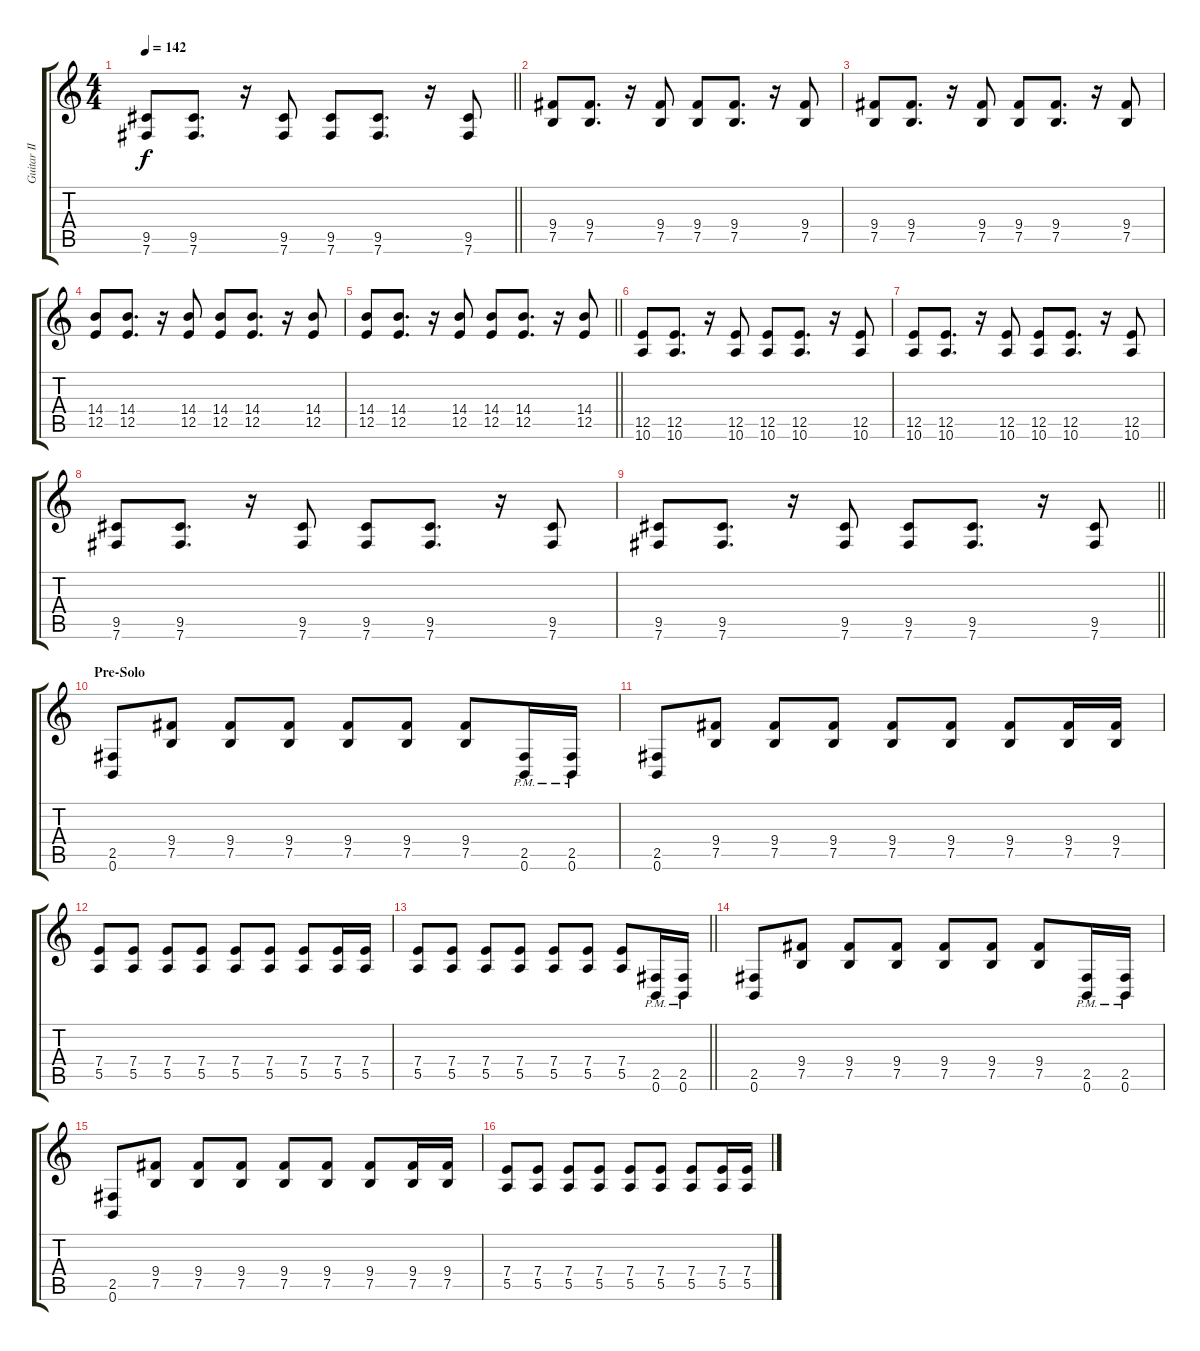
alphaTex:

\track ("Guitar II" "Guitar II") {instrument distortionguitar}
\staff {score tabs}
\tuning (B3 Gb3 D3 A2 E2 B1) {hide}
\ts (4 4)
\tempo 142
\clef g2
\barLineRight lightlight
\ks c
(9.5 7.6).8{dy f} (9.5 7.6).8{d} r.16 (9.5 7.6).8 (9.5 7.6).8 (9.5 7.6).8{d} r.16 (9.5 7.6).8 |
\section ("" "")
(9.4 7.5).8 (9.4 7.5).8{d} r.16 (9.4 7.5).8 (9.4 7.5).8 (9.4 7.5).8{d} r.16 (9.4 7.5).8 |
(9.4 7.5).8 (9.4 7.5).8{d} r.16 (9.4 7.5).8 (9.4 7.5).8 (9.4 7.5).8{d} r.16 (9.4 7.5).8 |
(14.4 12.5).8 (14.4 12.5).8{d} r.16 (14.4 12.5).8 (14.4 12.5).8 (14.4 12.5).8{d} r.16 (14.4 12.5).8 |
\barLineRight lightlight
(14.4 12.5).8 (14.4 12.5).8{d} r.16 (14.4 12.5).8 (14.4 12.5).8 (14.4 12.5).8{d} r.16 (14.4 12.5).8 |
\section ("" "")
(12.5 10.6).8 (12.5 10.6).8{d} r.16 (12.5 10.6).8 (12.5 10.6).8 (12.5 10.6).8{d} r.16 (12.5 10.6).8 |
(12.5 10.6).8 (12.5 10.6).8{d} r.16 (12.5 10.6).8 (12.5 10.6).8 (12.5 10.6).8{d} r.16 (12.5 10.6).8 |
(9.5 7.6).8 (9.5 7.6).8{d} r.16 (9.5 7.6).8 (9.5 7.6).8 (9.5 7.6).8{d} r.16 (9.5 7.6).8 |
\barLineRight lightlight
(9.5 7.6).8 (9.5 7.6).8{d} r.16 (9.5 7.6).8 (9.5 7.6).8 (9.5 7.6).8{d} r.16 (9.5 7.6).8 |
\section ("" "Pre-Solo")
(2.5 0.6).8{volume 14} (9.4 7.5).8 (9.4 7.5).8 (9.4 7.5).8 (9.4 7.5).8 (9.4 7.5).8 (9.4 7.5).8 (2.5{pm} 0.6{pm}).16 (2.5{pm} 0.6{pm}).16 |
(2.5 0.6).8 (9.4 7.5).8 (9.4 7.5).8 (9.4 7.5).8 (9.4 7.5).8 (9.4 7.5).8 (9.4 7.5).8 (9.4 7.5).16 (9.4 7.5).16 |
(7.4 5.5).8 (7.4 5.5).8 (7.4 5.5).8 (7.4 5.5).8 (7.4 5.5).8 (7.4 5.5).8 (7.4 5.5).8 (7.4 5.5).16 (7.4 5.5).16 |
\barLineRight lightlight
(7.4 5.5).8 (7.4 5.5).8 (7.4 5.5).8 (7.4 5.5).8 (7.4 5.5).8 (7.4 5.5).8 (7.4 5.5).8 (2.5{pm} 0.6{pm}).16 (2.5{pm} 0.6{pm}).16 |
\section ("" "")
(2.5 0.6).8 (9.4 7.5).8 (9.4 7.5).8 (9.4 7.5).8 (9.4 7.5).8 (9.4 7.5).8 (9.4 7.5).8 (2.5{pm} 0.6{pm}).16 (2.5{pm} 0.6{pm}).16 |
(2.5 0.6).8 (9.4 7.5).8 (9.4 7.5).8 (9.4 7.5).8 (9.4 7.5).8 (9.4 7.5).8 (9.4 7.5).8 (9.4 7.5).16 (9.4 7.5).16 |
(7.4 5.5).8 (7.4 5.5).8 (7.4 5.5).8 (7.4 5.5).8 (7.4 5.5).8 (7.4 5.5).8 (7.4 5.5).8 (7.4 5.5).16 (7.4 5.5).16
